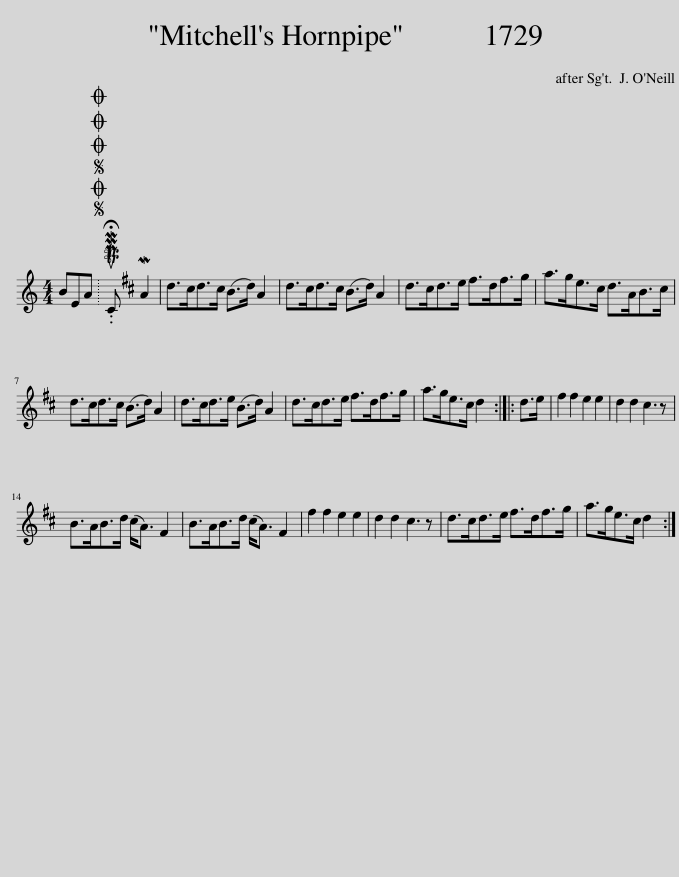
X:1
L:1/8
M:4/4
I:linebreak $
K:C
V:1 treble
V:1
 BEA |SOSOOO .!fermata!PMTuC MA2 | d>^cd>c (B>d) A2 | d>^cd>c (B>d) A2 | d>^cd>e ^f>df>g | %5
 a>ge>^c d>AB>c |$ d>^cd>c (B>d) A2 | d>^cd>e (B>d) A2 | d>^cd>e ^f>df>g | a>ge>^c d2 :: %10
 d>e | ^f2 f2 e2 e2 | d2 d2 ^c3 z |$ B>AB>d (^c<A) ^F2 | B>AB>d (^c<A) ^F2 | %15
 ^f2 f2 e2 e2 | d2 d2 ^c3 z | d>^cd>e ^f>df>g | a>ge>^c d2 :| %19
